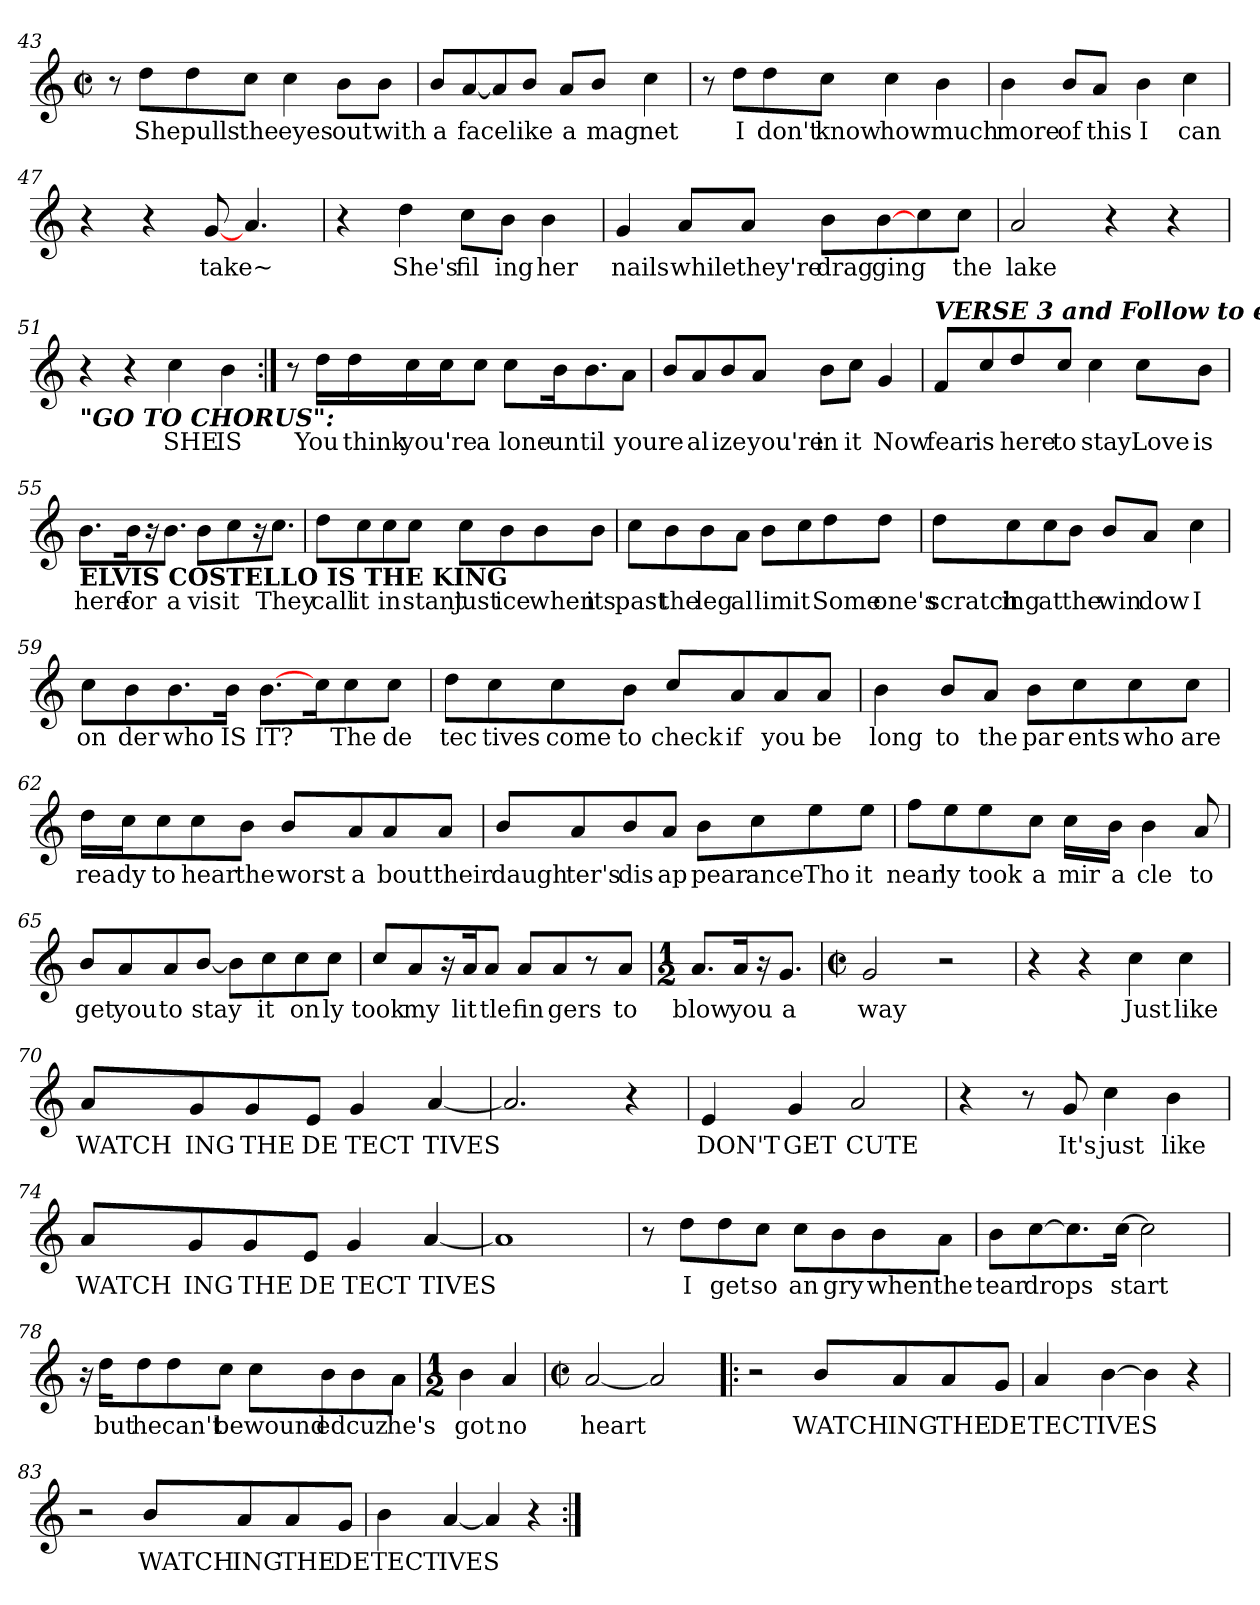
**kern	**text
*part1	*part1
*staff1	*staff1
*clefG2	*
*k[]	*
*C:	*
*M2/2	*
*met(c|)	*
=43	=43
8r	.
8dd\L	She
8dd\	pulls
8cc\J	the
4cc\	eyes
8b\L	out
8b\J	with
!!LO:PB:g=z
=44	=44
8b/L	a
[8a/	face
8a/]	.
8b/J	like
8a/L	a
8b/J	mag
4cc\	net
=45	=45
8r	.
8dd\L	I
8dd\	don't
8cc\J	know
4cc\	how
4b\	much
=46	=46
4b\	more
8b/L	of
8a/J	this
4b\	I
4cc\	can
=47	=47
4r	.
4r	.
[8g/	take~
4.a/	.
!!LO:LB:g=z
=48	=48
4r	.
4dd\	She's
8cc\L	fil
8b\J	ing
4b\	her
=49	=49
4g/	nails
8a/L	while
8a/J	they're
8b\L	drag
[8b\	ging
8cc\	.
8cc\J	the
=50	=50
2a/	lake
4r	.
4r	.
=51	=51
!LO:TX:b:Bi:t="GO TO CHORUS"&colon;	!
4r	.
4r	.
4cc\	SHE
4b\	IS
!!LO:LB:g=z
=52:|!	=52:|!
8r	3.
16dd\LL	You
16dd\	think
16cc\	you're
16cc\J	.
8cc\J	a
8cc\L	lone
16b\k	un
8.b\	til
8a\J	you
=53	=53
8b/L	re
8a/	al
8b/	ize
8a/J	you're
8b\L	in
8cc\J	it
4g/	Now
!!LO:LB:g=z
=54	=54
!LO:TX:a:Bi:t=VERSE 3 and Follow to end	!
8f/L	fear
8cc/	is
8dd/	here
8cc/J	to
4cc\	stay
8cc\L	Love
8b\J	is
=55	=55
!LO:TX:b:B:t=ELVIS COSTELLO IS THE KING	!
8.b\L	here
16b\k	for
16r	.
8.b\J	a
8b\L	vis
8cc\	it
16r	.
8.cc\J	They
=56	=56
8dd\L	call
8cc\	it
8cc\	in
8cc\J	stant
8cc\L	just
8b\	ice
8b\	when
8b\J	its
!!LO:LB:g=z
=57	=57
8cc\L	past
8b\	the
8b\	leg
8a\J	al
8b\L	lim
8cc\	it
8dd\	Some
8dd\J	one's
=58	=58
8dd\L	scratch
8cc\	ing
8cc\	at
8b\J	the
8b/L	win
8a/J	dow
4cc\	I
!!LO:LB:g=z
=59	=59
8cc\L	on
8b\	der
8.b\	who
16b\Jk	IS
[8.b\L	IT?
16cc\k	.
8cc\	The
8cc\J	de
=60	=60
8dd\L	tec
8cc\	tives
8cc\	come
8b\J	to
8cc/L	check
8a/	if
8a/	you
8a/J	be
=61	=61
4b\	long
8b/L	to
8a/J	the
8b\L	par
8cc\	ents
8cc\	who
8cc\J	are
!!LO:PB:g=z
=62	=62
16dd\LL	rea
16cc\J	dy
8cc\	to
8cc\	hear
8b\J	the
8b/L	worst
8a/	a
8a/	bout
8a/J	their
=63	=63
8b/L	daugh
8a/	ter's
8b/	dis
8a/J	ap
8b\L	pear
8cc\	ance
8ee\	Tho
8ee\J	it
=64	=64
8ff\L	near
8ee\	ly
8ee\	took
8cc\J	a
16cc\LL	mir
16b\JJ	a
4b\	cle
8a/	to
!!LO:LB:g=z
=65	=65
8b/L	get
8a/	you
8a/	to
[8b/J	stay
8b\L]	.
8cc\	it
8cc\	on
8cc\J	ly
=66	=66
8cc/L	took
8a/	my
16r	.
16a/k	lit
8a/J	tle
8a/L	fin
8a/	gers
8r	.
8a/J	to
=67	=67
*M1/2	*
8.a/L	blow
16a/k	you
16r	.
8.g/J	a
!!LO:LB:g=z
=68	=68
*M2/2	*
*met(c|)	*
2g/	way
2r	.
=69	=69
4r	.
4r	.
4cc\	Just
4cc\	like
=70	=70
8a/L	WATCH
8g/	ING
8g/	THE
8e/J	DE
4g/	TECT
[4a/	TIVES
=71	=71
2.a/]	.
4r	.
=72	=72
4e/	DON'T
4g/	GET
2a/	CUTE
!!LO:LB:g=z
=73	=73
4r	.
8r	.
8g/	It's
4cc\	just
4b\	like
=74	=74
8a/L	WATCH
8g/	ING
8g/	THE
8e/J	DE
4g/	TECT
[4a/	TIVES
=75	=75
1a]	.
=76	=76
8r	.
8dd\L	I
8dd\	get
8cc\J	so
8cc\L	an
8b\	gry
8b\	when
8a\J	the
!!LO:LB:g=z
=77	=77
8b\L	tear
[8cc\	drops
8.cc\]	.
[16cc\Jk	start
2cc\]	.
=78	=78
16r	.
16dd\KL	but
8dd\	he
8dd\	can't
8cc\J	be
8cc\L	wound
8b\	ed
8b\	cuz
8a\J	he's
=79	=79
*M1/2	*
4b\	got
4a/	no
=80	=80
*M2/2	*
*met(c|)	*
[2a/	heart
2a/]	.
!!LO:LB:g=z
=81!|:	=81!|:
2r	.
8b/L	WATCH
8a/	ING
8a/	THE
8g/J	DE
=82	=82
4a/	TECT
[4b\	IVES
4b\]	.
4r	.
=83	=83
2r	.
8b/L	WATCH
8a/	ING
8a/	THE
8g/J	DE
=84	=84
4b\	TECT
[4a/	IVES
4a/]	.
4r	.
=:|!	=:|!
*-	*-
